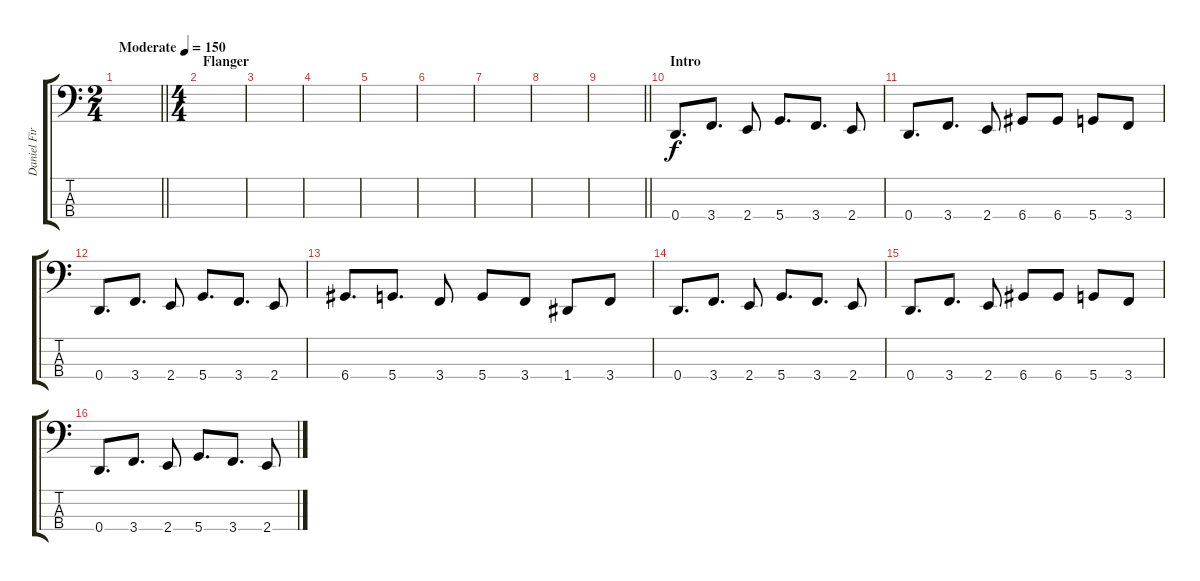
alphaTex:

\track ("Daniel Firth" "Daniel Fir") {instrument electricbassfinger}
\staff {score tabs}
\tuning (F2 C2 G1 D1) {hide}
\ts (2 4)
\tempo (150 "Moderate")
\clef f4
\barLineRight lightlight
\ks c
|
\ts (4 4)
\section ("" "Flanger")
|
|
|
|
|
|
|
\barLineRight lightlight
|
\section ("" "Intro")
0.4.8{d} 3.4.8{d} 2.4.8 5.4.8{d} 3.4.8{d} 2.4.8 |
0.4.8{d} 3.4.8{d} 2.4.8 6.4.8 6.4.8 5.4.8 3.4.8 |
0.4.8{d} 3.4.8{d} 2.4.8 5.4.8{d} 3.4.8{d} 2.4.8 |
6.4.8{d} 5.4.8{d} 3.4.8 5.4.8 3.4.8 1.4.8 3.4.8 |
0.4.8{d} 3.4.8{d} 2.4.8 5.4.8{d} 3.4.8{d} 2.4.8 |
0.4.8{d} 3.4.8{d} 2.4.8 6.4.8 6.4.8 5.4.8 3.4.8 |
0.4.8{d} 3.4.8{d} 2.4.8 5.4.8{d} 3.4.8{d} 2.4.8
